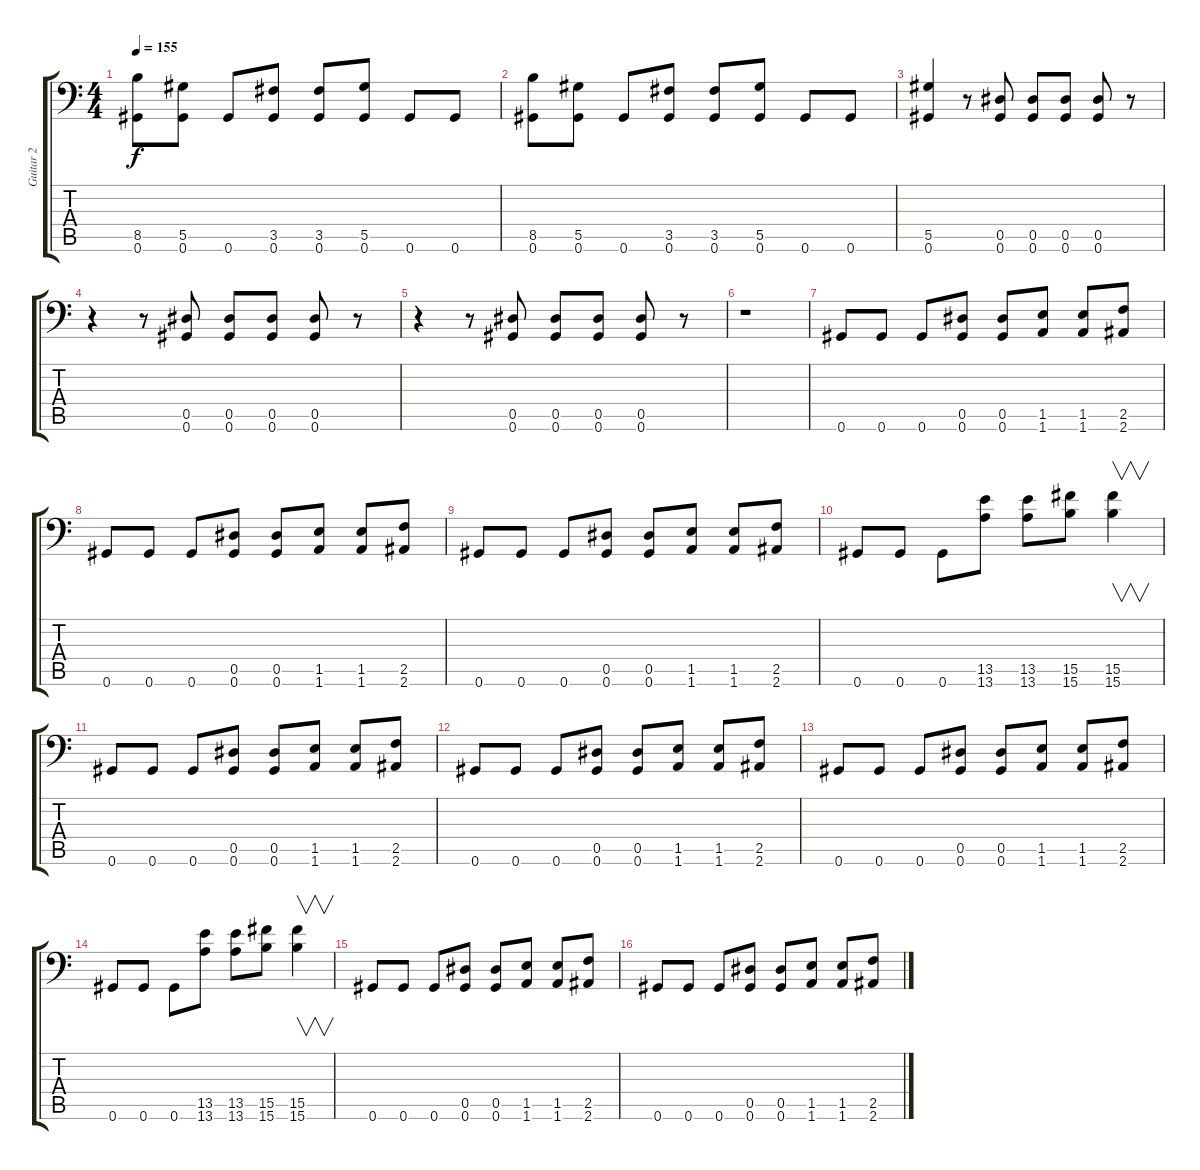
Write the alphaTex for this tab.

\track ("Guitar 2" "Guitar 2") {instrument distortionguitar}
\staff {score tabs}
\tuning (Bb3 F3 Db3 Ab2 Eb2 Ab1) {hide}
\ts (4 4)
\tempo 155
\clef f4
\ks c
(8.5 0.6).8{dy f} (5.5 0.6).8 0.6.8 (3.5 0.6).8 (3.5 0.6).8 (5.5 0.6).8 0.6.8 0.6.8 |
(8.5 0.6).8 (5.5 0.6).8 0.6.8 (3.5 0.6).8 (3.5 0.6).8 (5.5 0.6).8 0.6.8 0.6.8 |
(5.5 0.6).4 r.8 (0.5 0.6).8 (0.5 0.6).8 (0.5 0.6).8 (0.5 0.6).8 r.8 |
r.4 r.8 (0.5 0.6).8 (0.5 0.6).8 (0.5 0.6).8 (0.5 0.6).8 r.8 |
r.4 r.8 (0.5 0.6).8 (0.5 0.6).8 (0.5 0.6).8 (0.5 0.6).8 r.8 |
r.1 |
0.6.8 0.6.8 0.6.8 (0.5 0.6).8 (0.5 0.6).8 (1.5 1.6).8 (1.5 1.6).8 (2.5 2.6).8 |
0.6.8 0.6.8 0.6.8 (0.5 0.6).8 (0.5 0.6).8 (1.5 1.6).8 (1.5 1.6).8 (2.5 2.6).8 |
0.6.8 0.6.8 0.6.8 (0.5 0.6).8 (0.5 0.6).8 (1.5 1.6).8 (1.5 1.6).8 (2.5 2.6).8 |
0.6.8 0.6.8 0.6.8 (13.5 13.6).8 (13.5 13.6).8 (15.5 15.6).8 (15.5 15.6).4{v} |
0.6.8 0.6.8 0.6.8 (0.5 0.6).8 (0.5 0.6).8 (1.5 1.6).8 (1.5 1.6).8 (2.5 2.6).8 |
0.6.8 0.6.8 0.6.8 (0.5 0.6).8 (0.5 0.6).8 (1.5 1.6).8 (1.5 1.6).8 (2.5 2.6).8 |
0.6.8 0.6.8 0.6.8 (0.5 0.6).8 (0.5 0.6).8 (1.5 1.6).8 (1.5 1.6).8 (2.5 2.6).8 |
0.6.8 0.6.8 0.6.8 (13.5 13.6).8 (13.5 13.6).8 (15.5 15.6).8 (15.5 15.6).4{v} |
0.6.8 0.6.8 0.6.8 (0.5 0.6).8 (0.5 0.6).8 (1.5 1.6).8 (1.5 1.6).8 (2.5 2.6).8 |
0.6.8 0.6.8 0.6.8 (0.5 0.6).8 (0.5 0.6).8 (1.5 1.6).8 (1.5 1.6).8 (2.5 2.6).8
